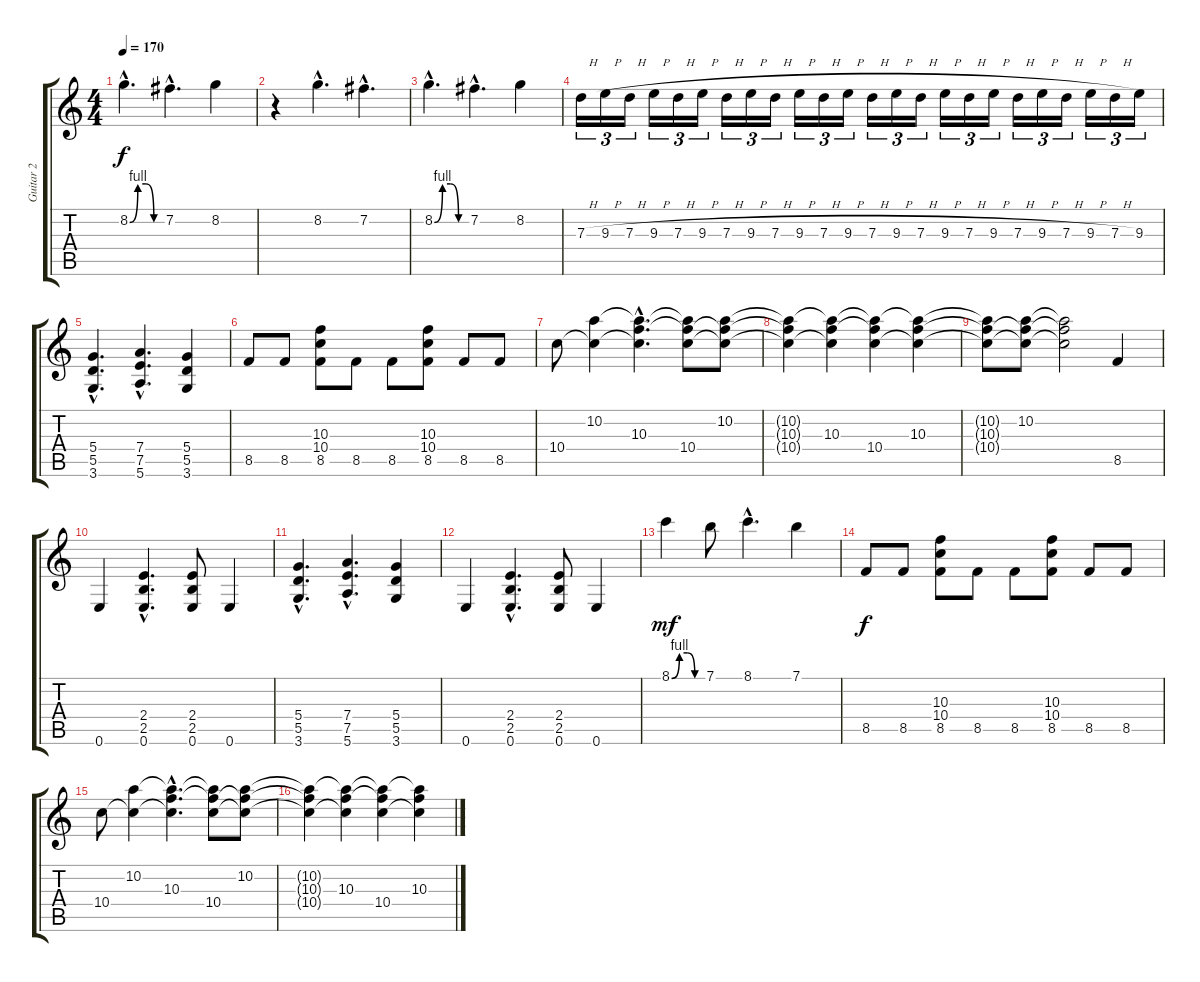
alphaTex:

\track ("Guitar 2" "Guitar 2") {instrument overdrivenguitar}
\staff {score tabs}
\tuning (E4 B3 G3 D3 A2 E2) {hide}
\ts (4 4)
\tempo 170
\clef g2
\ks c
8.2{be (custom 0 0 15 4 30 4 45 0 60 0) hac}.4{d dy f} 7.2{hac}.4{d} 8.2.4 |
r.4 8.2{hac}.4{d} 7.2{hac}.4{d} |
8.2{be (custom 0 0 15 4 30 4 45 0 60 0) hac}.4{d} 7.2{hac}.4{d} 8.2.4 |
7.3{h}.16{tu (3 2)} 9.3{h}.16{tu (3 2)} 7.3{h}.16{tu (3 2)} 9.3{h}.16{tu (3 2)} 7.3{h}.16{tu (3 2)} 9.3{h}.16{tu (3 2)} 7.3{h}.16{tu (3 2)} 9.3{h}.16{tu (3 2)} 7.3{h}.16{tu (3 2)} 9.3{h}.16{tu (3 2)} 7.3{h}.16{tu (3 2)} 9.3{h}.16{tu (3 2)} 7.3{h}.16{tu (3 2)} 9.3{h}.16{tu (3 2)} 7.3{h}.16{tu (3 2)} 9.3{h}.16{tu (3 2)} 7.3{h}.16{tu (3 2)} 9.3{h}.16{tu (3 2)} 7.3{h}.16{tu (3 2)} 9.3{h}.16{tu (3 2)} 7.3{h}.16{tu (3 2)} 9.3{h}.16{tu (3 2)} 7.3{h}.16{tu (3 2)} 9.3.16{tu (3 2)} |
(5.4{hac} 5.5{hac} 3.6{hac}).4{d} (7.4{hac} 7.5{hac} 5.6{hac}).4{d} (5.4 5.5 3.6).4 |
8.5.8 8.5.8 (10.3 10.4 8.5).8 8.5.8 8.5.8 (10.3 10.4 8.5).8 8.5.8 8.5.8 |
10.4.8 (10.2 10.4{t}).4 (10.2{hac t} 10.3{hac} 10.4{hac t}).4{d} (10.2{t} 10.3{t} 10.4).8 (10.2 10.3{t} 10.4{t}).8 |
(10.2{t} 10.3{t} 10.4{t}).4 (10.2{t} 10.3 10.4{t}).4 (10.2{t} 10.3{t} 10.4).4 (10.2{t} 10.3 10.4{t}).4 |
(10.2{t} 10.3{t} 10.4{t}).8 (10.2 10.3{t} 10.4{t}).8 (10.2{t} 10.3{t} 10.4{t}).2 8.5.4 |
0.6.4 (2.4{hac} 2.5{hac} 0.6{hac}).4{d} (2.4 2.5 0.6).8 0.6.4 |
(5.4{hac} 5.5{hac} 3.6{hac}).4{d} (7.4{hac} 7.5{hac} 5.6{hac}).4{d} (5.4 5.5 3.6).4 |
0.6.4 (2.4{hac} 2.5{hac} 0.6{hac}).4{d} (2.4 2.5 0.6).8 0.6.4 |
8.1{be (custom 0 0 15 4 30 4 45 0 60 0)}.4{dy mf} 7.1.8 8.1{hac}.4{d} 7.1.4 |
8.5.8{dy f} 8.5.8 (10.3 10.4 8.5).8 8.5.8 8.5.8 (10.3 10.4 8.5).8 8.5.8 8.5.8 |
10.4.8 (10.2 10.4{t}).4 (10.2{hac t} 10.3{hac} 10.4{hac t}).4{d} (10.2{t} 10.3{t} 10.4).8 (10.2 10.3{t} 10.4{t}).8 |
(10.2{t} 10.3{t} 10.4{t}).4 (10.2{t} 10.3 10.4{t}).4 (10.2{t} 10.3{t} 10.4).4 (10.2{t} 10.3 10.4{t}).4
